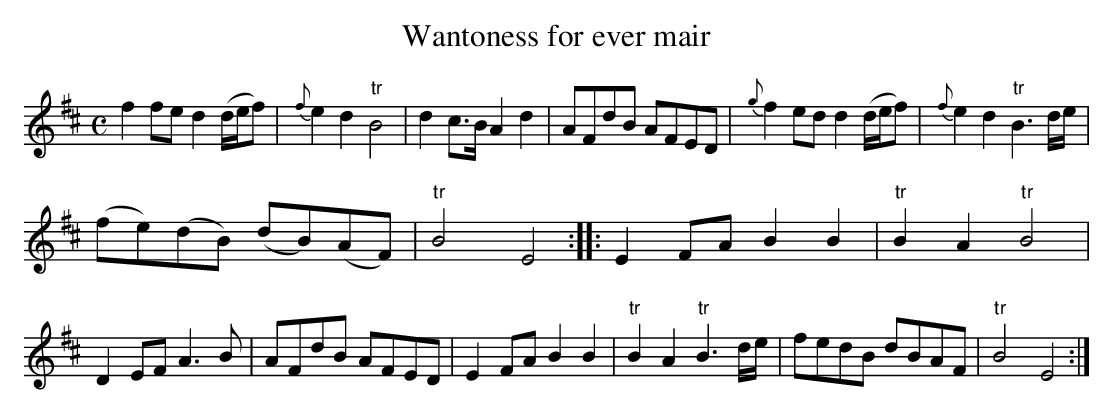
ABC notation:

X:1
T:Wantoness for ever mair
M:C
K:E dorian
f2fe d2(d/e/f)| {f}e2d2 "tr"B4| \
d2c>B A2d2| AFdB AFED|\
{g}f2ed d2(d/e/f)| {f}e2d2 "tr"B3d/e/|
(fe)(dB) (dB)(AF)| "tr"B4 E4 :: \
E2FA B2B2| "tr"B2A2 "tr"B4|
D2EF A3B| AFdB AFED|\
E2FA B2B2| "tr"B2A2 "tr"B3d/e/| \
fedB dBAF| "tr"B4 E4:|
